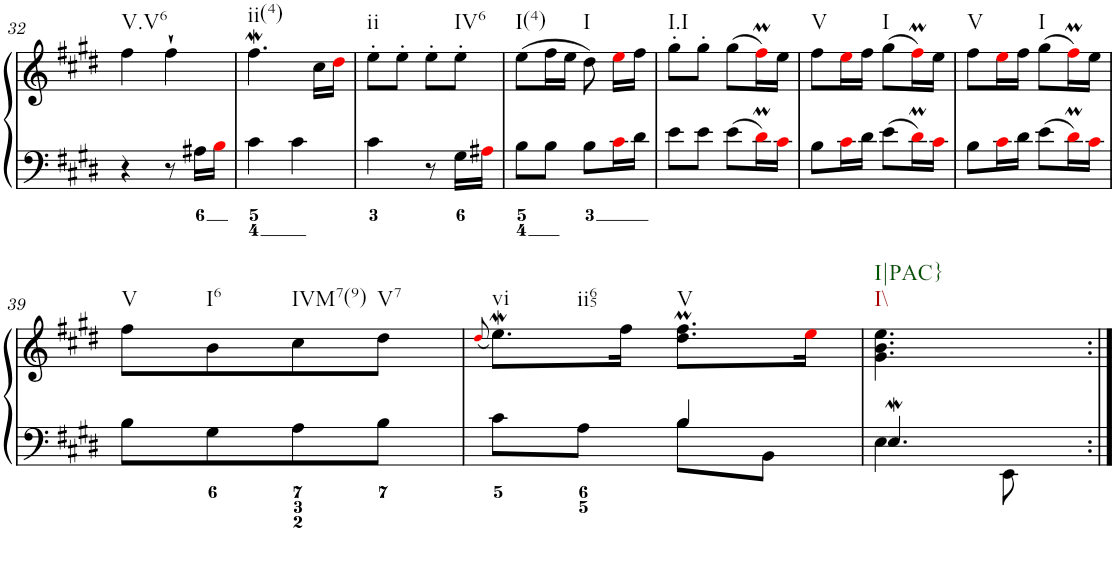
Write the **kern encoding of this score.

**kern	**kern
*part1	*part1
*staff2	*staff1
*I"Clavecin	*
!!LO:PB:g=z
*clefF4	*clefG2
*k[f#c#g#d#]	*k[f#c#g#d#]
*E:	*E:
*M2/4	*M2/4
=32	=32
!	!LO:TX:b:t=V.V6
4r	4ff#\
8r	4ff#`\
16A#X\LL	.
16Bi\JJ	.
=33	=33
!	!LO:TX:b:t=ii(4)
4c#\	4.ff#W\
4c#\	.
.	16cc#\LL
.	16dd#i\JJ
=34	=34
!	!LO:TX:b:t=ii
4c#\	8ee'\L
.	8ee'\J
8r	8ee'\L
!	!LO:TX:b:t=IV6
16G#\LL	8ee'\J
16A#Xi\JJ	.
=35	=35
!	!LO:TX:b:t=I(4)
8B\L	(>8ee\L
8B\J	16ff#\L
.	16ee\JJ
!	!LO:TX:b:t=I
8B\L	8dd#\)
16c#i\L	16eei\LL
16d#\JJ	16ff#\JJ
=36	=36
!	!LO:TX:b:t=I.I
8e\L	8gg#'\L
8e\J	8gg#'\J
8e\L	(>8gg#\L
16d#mi\L	16ff#Mi\L)
16c#i\JJ	16ee\JJ
=37	=37
!	!LO:TX:b:t=V
8B\L	8ff#\L
16c#i\L	16eei\L
16d#\JJ	16ff#\JJ
!	!LO:TX:b:t=I
8e\L	(>8gg#\L
16d#mi\L	16ff#Mi\L)
16c#i\JJ	16ee\JJ
=38	=38
!	!LO:TX:b:t=V
8B\L	8ff#\L
16c#i\L	16eei\L
16d#\JJ	16ff#\JJ
!	!LO:TX:b:t=I
8e\L	(>8gg#\L
16d#mi\L	16ff#Mi\L)
16c#i\JJ	16ee\JJ
!!LO:LB:g=z
=39	=39
!	!LO:TX:b:t=V
8B\L	8ff#\L
!	!LO:TX:b:t=I6
8G#\	8b\
!	!LO:TX:b:t=IVM7(9)
8A\	8cc#\
!	!LO:TX:b:t=V7
8B\J	8dd#\J
=40	=40
.	(<8qdd#i/
*^	*
!	!	!LO:TX:b:t=vi
!	!	!LO:TX:b:t=ii65
8c#\L	4ryy	8.eew\L)
8A\J	.	.
.	.	16ff#\Jk
!	!	!LO:TX:b:t=V
4B/	8B\L	8.dd#\M 8.ff#\ML
.	8BB\J	.
.	.	16eei\Jk
=41	=41	=41
!	!	!LO:TX:b:t=I\\
!	!	!LO:TX:b:t=I|PAC}
4.Ew/	4E\	4.g#\ 4.b\ 4.ee\
.	8EE\	.
*v	*v	*
=:|!	=:|!
*-	*-
